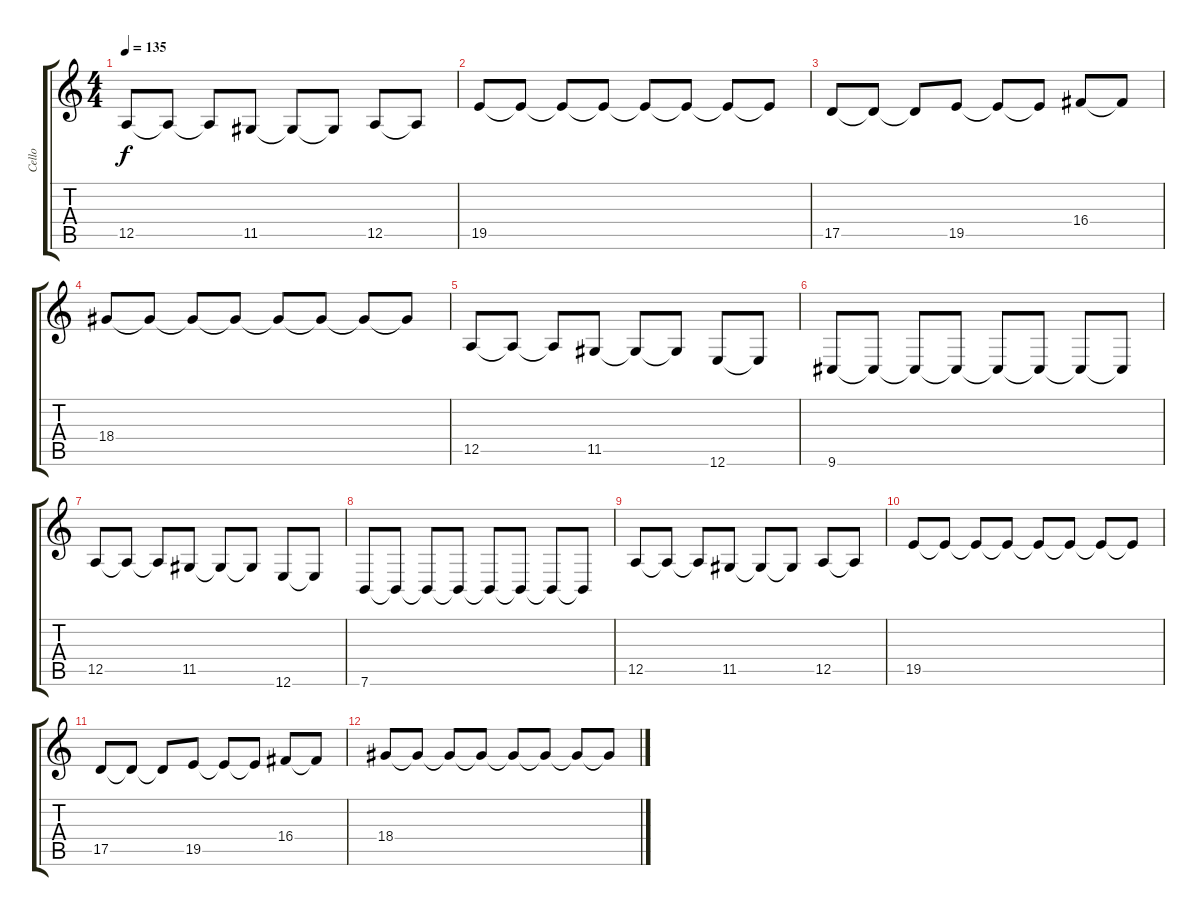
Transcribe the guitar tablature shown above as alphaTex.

\track ("Cello" "Cello") {instrument stringensemble1}
\staff {score tabs}
\tuning (E4 B3 G3 D3 A2 E2) {hide}
\ts (4 4)
\tempo 135
\clef g2
\ks c
12.5.8{dy f} 12.5{t}.8 12.5{t}.8 11.5.8 11.5{t}.8 11.5{t}.8 12.5.8 12.5{t}.8 |
19.5.8 19.5{t}.8 19.5{t}.8 19.5{t}.8 19.5{t}.8 19.5{t}.8 19.5{t}.8 19.5{t}.8 |
17.5.8 17.5{t}.8 17.5{t}.8 19.5.8 19.5{t}.8 19.5{t}.8 16.4.8 16.4{t}.8 |
18.4.8 18.4{t}.8 18.4{t}.8 18.4{t}.8 18.4{t}.8 18.4{t}.8 18.4{t}.8 18.4{t}.8 |
12.5.8 12.5{t}.8 12.5{t}.8 11.5.8 11.5{t}.8 11.5{t}.8 12.6.8 12.6{t}.8 |
9.6.8 9.6{t}.8 9.6{t}.8 9.6{t}.8 9.6{t}.8 9.6{t}.8 9.6{t}.8 9.6{t}.8 |
12.5.8 12.5{t}.8 12.5{t}.8 11.5.8 11.5{t}.8 11.5{t}.8 12.6.8 12.6{t}.8 |
7.6.8 7.6{t}.8 7.6{t}.8 7.6{t}.8 7.6{t}.8 7.6{t}.8 7.6{t}.8 7.6{t}.8 |
12.5.8 12.5{t}.8 12.5{t}.8 11.5.8 11.5{t}.8 11.5{t}.8 12.5.8 12.5{t}.8 |
19.5.8 19.5{t}.8 19.5{t}.8 19.5{t}.8 19.5{t}.8 19.5{t}.8 19.5{t}.8 19.5{t}.8 |
17.5.8 17.5{t}.8 17.5{t}.8 19.5.8 19.5{t}.8 19.5{t}.8 16.4.8 16.4{t}.8 |
18.4.8 18.4{t}.8 18.4{t}.8 18.4{t}.8 18.4{t}.8 18.4{t}.8 18.4{t}.8 18.4{t}.8
